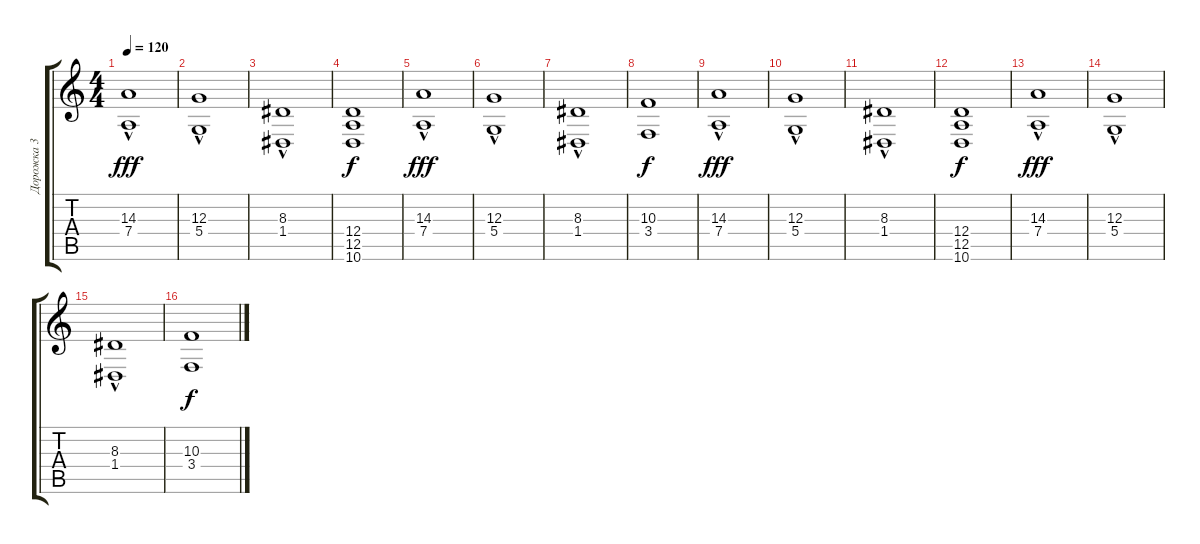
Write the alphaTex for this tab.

\track ("Дорожка 3" "Дорожка 3") {instrument lead6voice}
\staff {score tabs}
\tuning (E4 B3 G3 D3 A2 E2) {hide}
\ts (4 4)
\tempo 120
\clef g2
\ks c
(14.3{hac} 7.4).1{dy fff} |
(12.3{hac} 5.4).1 |
(8.3{hac} 1.4).1 |
(12.4 12.5 10.6).1{dy f} |
(14.3{hac} 7.4).1{dy fff} |
(12.3{hac} 5.4).1 |
(8.3{hac} 1.4).1 |
(10.3 3.4).1{dy f} |
(14.3{hac} 7.4).1{dy fff} |
(12.3{hac} 5.4).1 |
(8.3{hac} 1.4).1 |
(12.4 12.5 10.6).1{dy f} |
(14.3{hac} 7.4).1{dy fff} |
(12.3{hac} 5.4).1 |
(8.3{hac} 1.4).1 |
(10.3 3.4).1{dy f}
